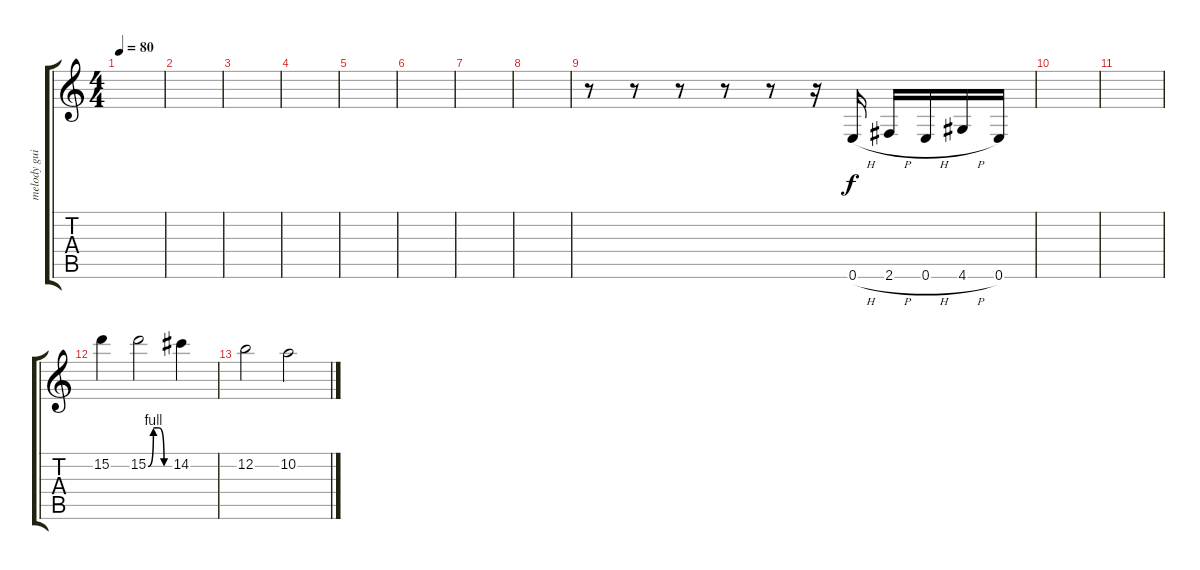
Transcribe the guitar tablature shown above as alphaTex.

\track ("melody guitar 2" "melody gui") {instrument acousticguitarnylon}
\staff {score tabs}
\tuning (E4 B3 G3 D3 A2 E2) {hide}
\ts (4 4)
\tempo 80
\clef g2
\ks c
|
|
|
|
|
|
|
|
r.8 r.8 r.8 r.8 r.8 r.16 0.6{h}.16 2.6{h}.16 0.6{h}.16 4.6{h}.16 0.6.16 |
|
|
15.2.4 15.2{be (custom 0 0 15 4 30 4 45 0 60 0)}.2 14.2.4 |
12.2.2 10.2.2
